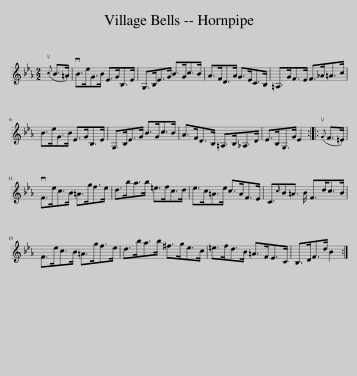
X:1
L:1/8
M:2/2
I:linebreak $
K:Eb
V:1 treble
V:1
({uc} B>.=A) | vB>eG>B E>GB,>E | G,>B,E>G B>Gc>B | A>FD>A G>EC>B, | =A,>GF>E F>_A=A>c |$ %5
 B>eG>B E>GB,>E | G,>B,E>G B>Gc>B | A>FD>B, =A,>B,_A,>D | E>B,G,>G E2 ::({uG} F>.=E) |$ %10
 vF>ec>B =A>gf>e | d>ba>b =e>fc>d | e>c=A>e c>AF>E | C3/2{c}B=A3/2 B/ F>dc>B |$ F>ec>B =A>gf>e | %15
 d>ba>b ^f>ge>c | =e>fd>B =A>FE>C | B,>DF>d B2 :| %18
